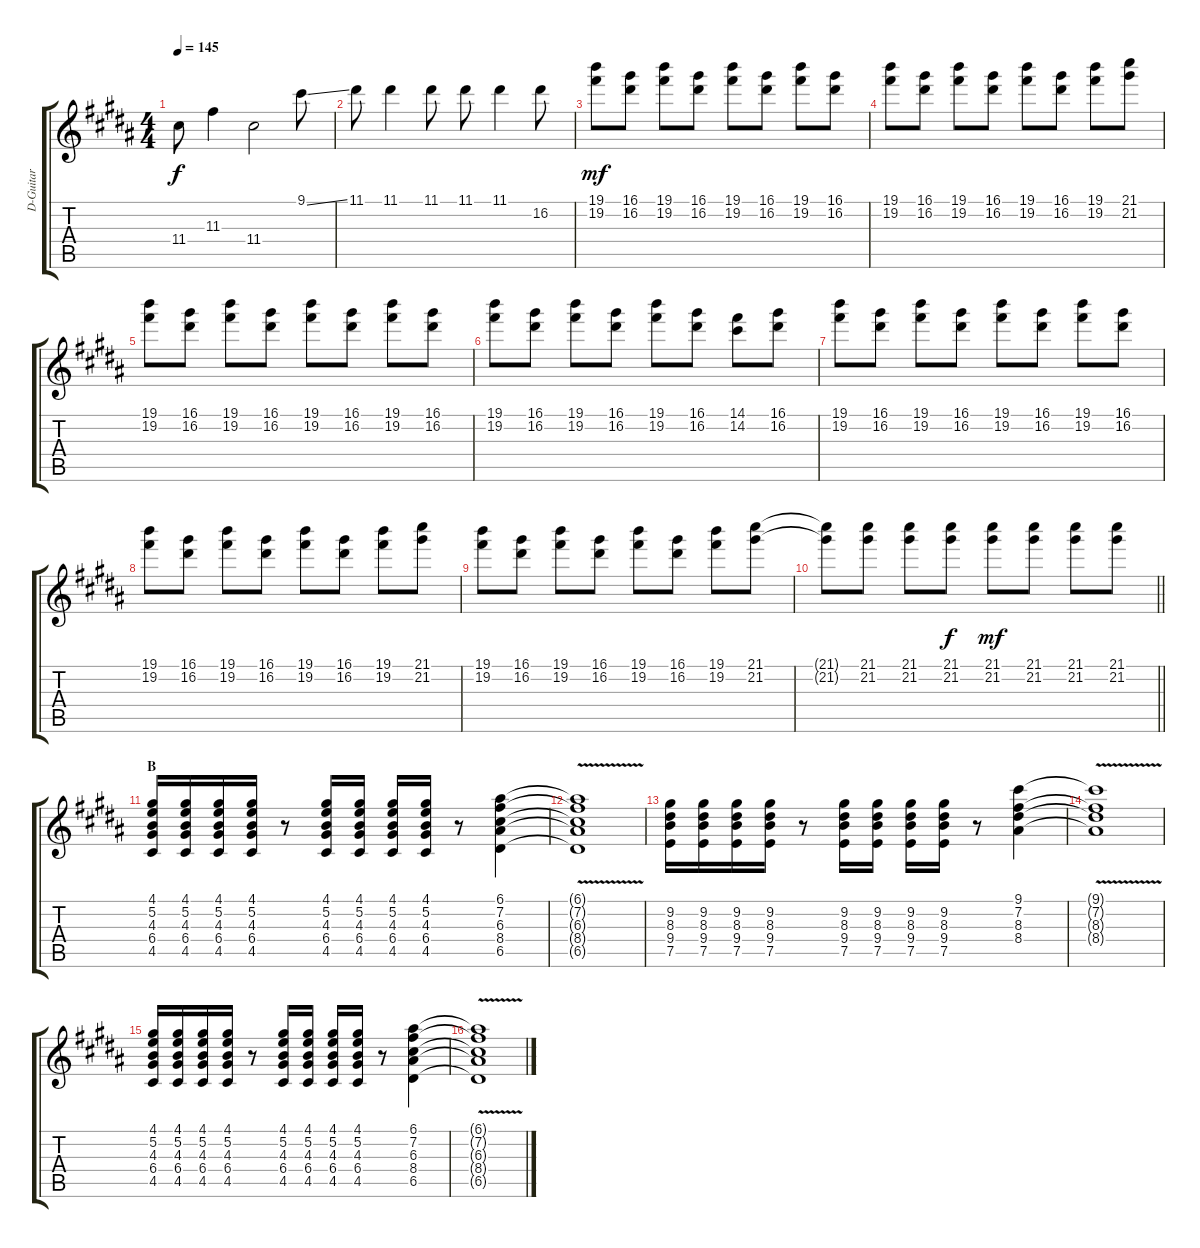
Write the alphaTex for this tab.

\track ("D-Guitar" "D-Guitar") {instrument distortionguitar}
\staff {score tabs}
\tuning (E4 B3 G3 D3 A2 E2) {hide}
\ts (4 4)
\tempo 145
\clef g2
\ks b
11.4.8{dy f} 11.3.4 11.4.2 9.1{ss}.8 |
11.1.8 11.1.4 11.1.8 11.1.8 11.1.4 16.2.8 |
(19.1 19.2).8{dy mf} (16.1 16.2).8 (19.1 19.2).8 (16.1 16.2).8 (19.1 19.2).8 (16.1 16.2).8 (19.1 19.2).8 (16.1 16.2).8 |
(19.1 19.2).8 (16.1 16.2).8 (19.1 19.2).8 (16.1 16.2).8 (19.1 19.2).8 (16.1 16.2).8 (19.1 19.2).8 (21.1 21.2).8 |
(19.1 19.2).8 (16.1 16.2).8 (19.1 19.2).8 (16.1 16.2).8 (19.1 19.2).8 (16.1 16.2).8 (19.1 19.2).8 (16.1 16.2).8 |
(19.1 19.2).8 (16.1 16.2).8 (19.1 19.2).8 (16.1 16.2).8 (19.1 19.2).8 (16.1 16.2).8 (14.1 14.2).8 (16.1 16.2).8 |
(19.1 19.2).8 (16.1 16.2).8 (19.1 19.2).8 (16.1 16.2).8 (19.1 19.2).8 (16.1 16.2).8 (19.1 19.2).8 (16.1 16.2).8 |
(19.1 19.2).8 (16.1 16.2).8 (19.1 19.2).8 (16.1 16.2).8 (19.1 19.2).8 (16.1 16.2).8 (19.1 19.2).8 (21.1 21.2).8 |
(19.1 19.2).8 (16.1 16.2).8 (19.1 19.2).8 (16.1 16.2).8 (19.1 19.2).8 (16.1 16.2).8 (19.1 19.2).8 (21.1 21.2).8 |
\barLineRight lightlight
(21.1{t} 21.2{t}).8 (21.1 21.2).8 (21.1 21.2).8 (21.1 21.2).8{dy f} (21.1 21.2).8{dy mf} (21.1 21.2).8 (21.1 21.2).8 (21.1 21.2).8 |
\section ("" "B")
(4.1 5.2 4.3 6.4 4.5).16 (4.1 5.2 4.3 6.4 4.5).16 (4.1 5.2 4.3 6.4 4.5).16 (4.1 5.2 4.3 6.4 4.5).16 r.8 (4.1 5.2 4.3 6.4 4.5).16 (4.1 5.2 4.3 6.4 4.5).16 (4.1 5.2 4.3 6.4 4.5).16 (4.1 5.2 4.3 6.4 4.5).16 r.8 (6.1 7.2 6.3 8.4 6.5).4 |
(6.1{v t} 7.2{v t} 6.3{v t} 8.4{v t} 6.5{v t}).1 |
(9.2 8.3 9.4 7.5).16 (9.2 8.3 9.4 7.5).16 (9.2 8.3 9.4 7.5).16 (9.2 8.3 9.4 7.5).16 r.8 (9.2 8.3 9.4 7.5).16 (9.2 8.3 9.4 7.5).16 (9.2 8.3 9.4 7.5).16 (9.2 8.3 9.4 7.5).16 r.8 (9.1 7.2 8.3 8.4).4 |
(9.1{v t} 7.2{v t} 8.3{v t} 8.4{v t}).1 |
(4.1 5.2 4.3 6.4 4.5).16 (4.1 5.2 4.3 6.4 4.5).16 (4.1 5.2 4.3 6.4 4.5).16 (4.1 5.2 4.3 6.4 4.5).16 r.8 (4.1 5.2 4.3 6.4 4.5).16 (4.1 5.2 4.3 6.4 4.5).16 (4.1 5.2 4.3 6.4 4.5).16 (4.1 5.2 4.3 6.4 4.5).16 r.8 (6.1 7.2 6.3 8.4 6.5).4 |
(6.1{v t} 7.2{v t} 6.3{v t} 8.4{v t} 6.5{v t}).1
